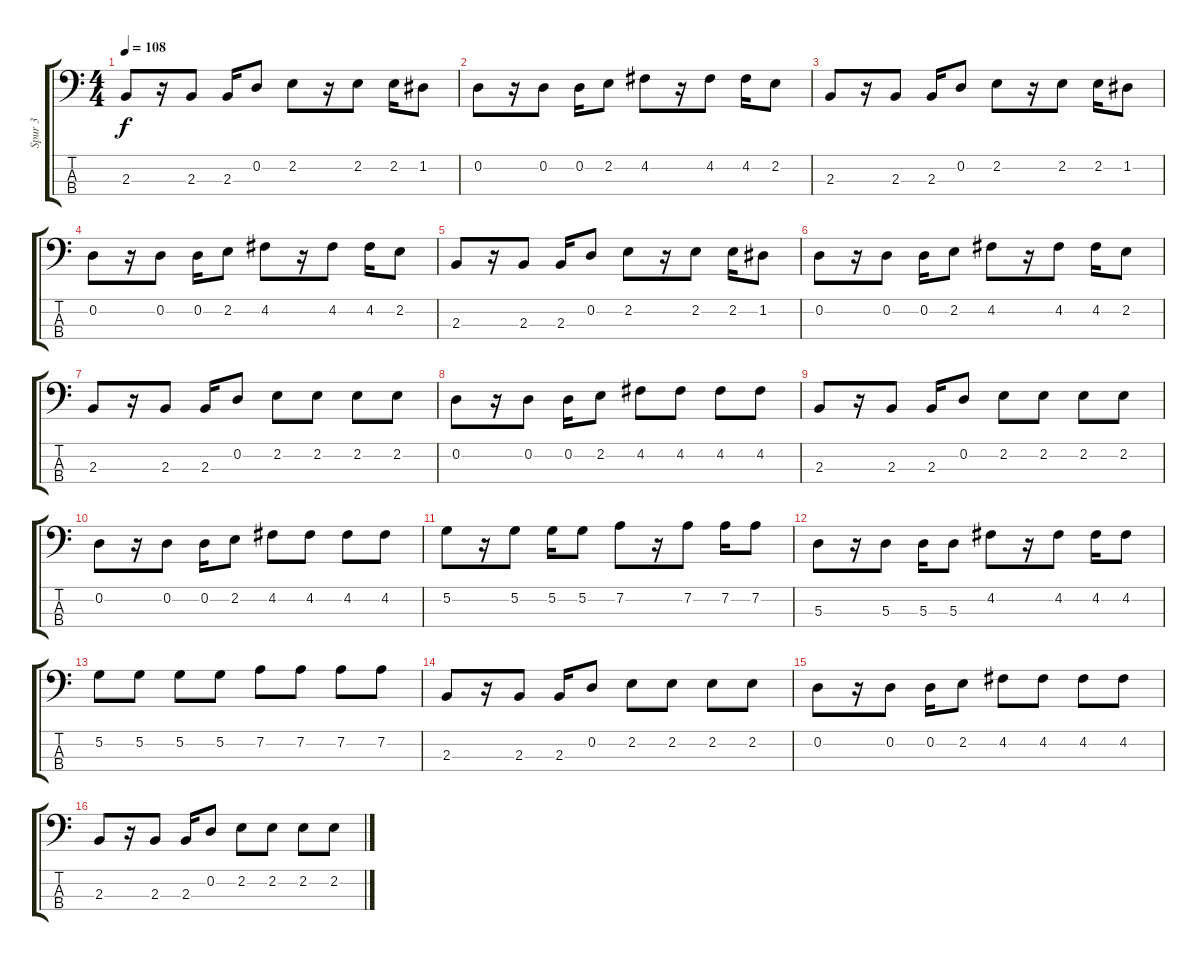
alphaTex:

\track ("Spur 3" "Spur 3") {instrument electricbassfinger}
\staff {score tabs}
\tuning (G2 D2 A1 E1) {hide}
\ts (4 4)
\tempo 108
\clef f4
\ks c
2.3.8{dy f} r.16 2.3.8 2.3.16 0.2.8 2.2.8 r.16 2.2.8 2.2.16 1.2.8 |
0.2.8 r.16 0.2.8 0.2.16 2.2.8 4.2.8 r.16 4.2.8 4.2.16 2.2.8 |
2.3.8 r.16 2.3.8 2.3.16 0.2.8 2.2.8 r.16 2.2.8 2.2.16 1.2.8 |
0.2.8 r.16 0.2.8 0.2.16 2.2.8 4.2.8 r.16 4.2.8 4.2.16 2.2.8 |
2.3.8 r.16 2.3.8 2.3.16 0.2.8 2.2.8 r.16 2.2.8 2.2.16 1.2.8 |
0.2.8 r.16 0.2.8 0.2.16 2.2.8 4.2.8 r.16 4.2.8 4.2.16 2.2.8 |
2.3.8 r.16 2.3.8 2.3.16 0.2.8 2.2.8 2.2.8 2.2.8 2.2.8 |
0.2.8 r.16 0.2.8 0.2.16 2.2.8 4.2.8 4.2.8 4.2.8 4.2.8 |
2.3.8 r.16 2.3.8 2.3.16 0.2.8 2.2.8 2.2.8 2.2.8 2.2.8 |
0.2.8 r.16 0.2.8 0.2.16 2.2.8 4.2.8 4.2.8 4.2.8 4.2.8 |
5.2.8 r.16 5.2.8 5.2.16 5.2.8 7.2.8 r.16 7.2.8 7.2.16 7.2.8 |
5.3.8 r.16 5.3.8 5.3.16 5.3.8 4.2.8 r.16 4.2.8 4.2.16 4.2.8 |
5.2.8 5.2.8 5.2.8 5.2.8 7.2.8 7.2.8 7.2.8 7.2.8 |
2.3.8 r.16 2.3.8 2.3.16 0.2.8 2.2.8 2.2.8 2.2.8 2.2.8 |
0.2.8 r.16 0.2.8 0.2.16 2.2.8 4.2.8 4.2.8 4.2.8 4.2.8 |
2.3.8 r.16 2.3.8 2.3.16 0.2.8 2.2.8 2.2.8 2.2.8 2.2.8
